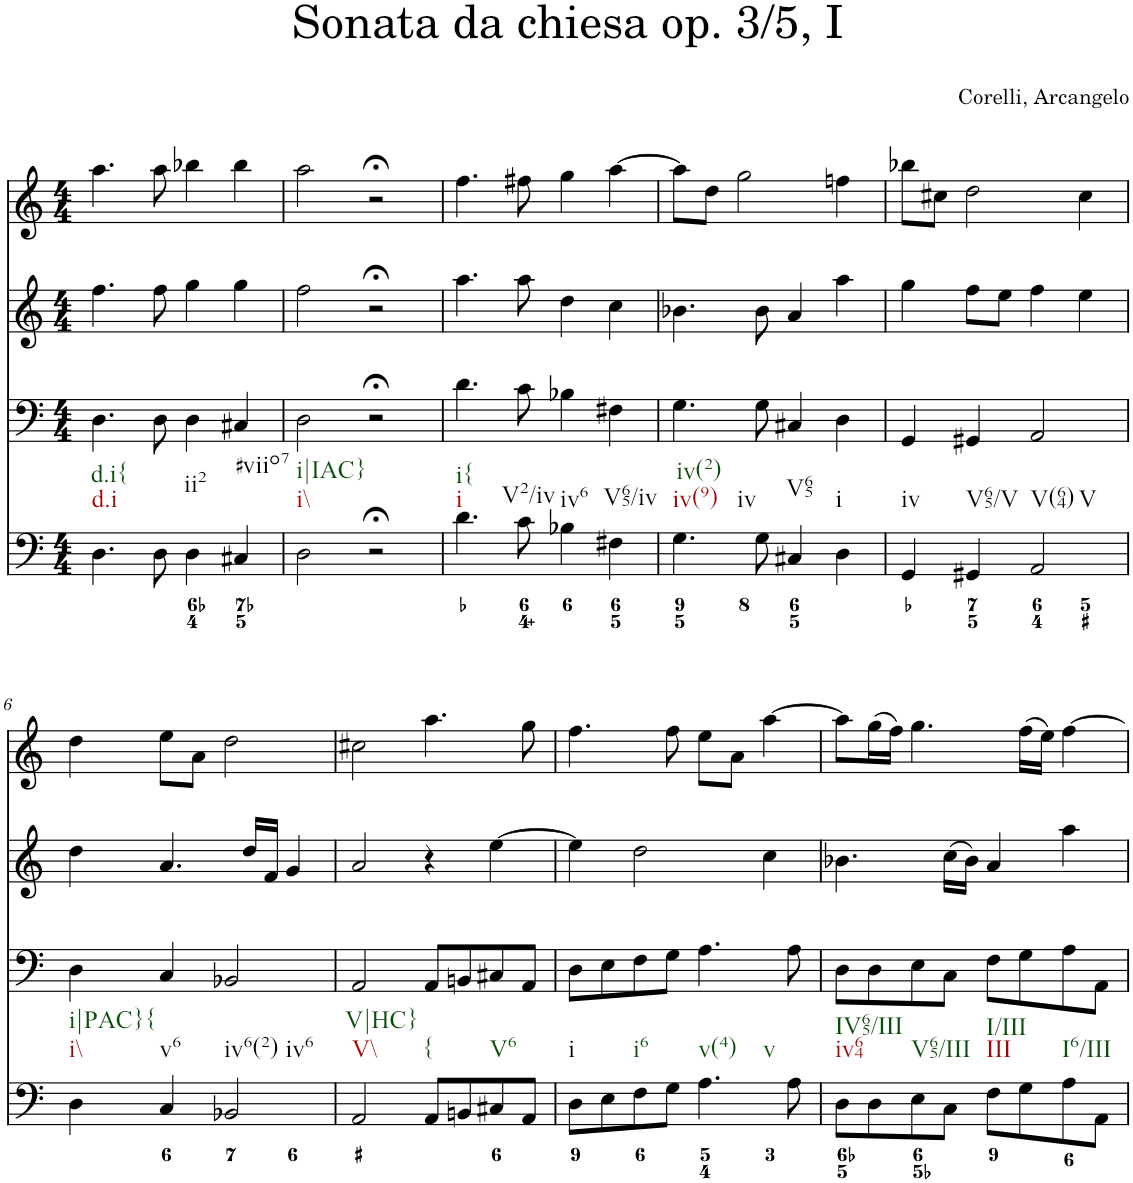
**kern	**kern	**kern	**kern
*part4	*part3	*part2	*part1
*staff4	*staff3	*staff2	*staff1
*I"Piano	*I"Piano	*I"Piano	*I"Piano
*I'Pno	*I'Pno	*I'Pno	*I'Pno
*clefF4	*clefF4	*clefG2	*clefG2
*k[]	*k[]	*k[]	*k[]
*M4/4	*M4/4	*M4/4	*M4/4
=1	=1	=1	=1
!LO:TX:b:t=d.i	!	!	!
!LO:TX:b:t=d.i{	!	!	!
4.D\	4.D\	4.ff\	4.aa\
8D\	8D\	8ff\	8aa\
!LO:TX:b:t=ii2	!	!	!
4D\	4D\	4gg\	4bb-X\
!LO:TX:b:t=#viio7	!	!	!
4C#X/	4C#X/	4gg\	4bb-\
=2	=2	=2	=2
!LO:TX:b:t=i\\	!	!	!
!LO:TX:b:t=i|IAC}	!	!	!
2D\	2D\	2ff\	2aa\
2r;<	2r;<	2r;<	2r;<
=3	=3	=3	=3
!LO:TX:b:t=i	!	!	!
!LO:TX:b:t=i{	!	!	!
4.d\	4.d\	4.aa\	4.ff\
!LO:TX:b:t=V2/iv	!	!	!
8c\	8c\	8aa\	8ff#X\
!LO:TX:b:t=iv6	!	!	!
4B-X\	4B-X\	4dd\	4gg\
!LO:TX:b:t=V65/iv	!	!	!
4F#X\	4F#X\	4cc\	[4aa\
=4	=4	=4	=4
!LO:TX:b:t=iv(9)	!	!	!
!LO:TX:b:t=iv(2)	!	!	!
!LO:TX:b:t=iv	!	!	!
4.G\	4.G\	4.b-X\	8aa\L]
.	.	.	8dd\J
.	.	.	2gg\
8G\	8G\	8b-\	.
!LO:TX:b:t=V65	!	!	!
4C#X/	4C#X/	4a/	.
!LO:TX:b:t=i	!	!	!
4D\	4D\	4aa\	4ffn\
=5	=5	=5	=5
!LO:TX:b:t=iv	!	!	!
4GG/	4GG/	4gg\	8bb-X\L
.	.	.	8cc#X\J
!LO:TX:b:t=V65/V	!	!	!
4GG#X/	4GG#X/	8ff\L	2dd\
.	.	8ee\J	.
!LO:TX:b:t=V(64)	!	!	!
!LO:TX:b:t=V	!	!	!
2AA/	2AA/	4ff\	.
.	.	4ee\	4cc#\
!!LO:LB:g=z
=6	=6	=6	=6
!LO:TX:b:t=i\\	!	!	!
!LO:TX:b:t=i|PAC}{	!	!	!
4D\	4D\	4dd\	4dd\
!LO:TX:b:t=v6	!	!	!
4C/	4C/	4.a/	8ee\L
.	.	.	8a\J
!LO:TX:b:t=iv6(2)	!	!	!
!LO:TX:b:t=iv6	!	!	!
2BB-X/	2BB-X/	.	2dd\
.	.	16dd/LL	.
.	.	16f/JJ	.
.	.	4g/	.
=7	=7	=7	=7
!LO:TX:b:t=V\\	!	!	!
!LO:TX:b:t=V|HC}	!	!	!
2AA/	2AA/	2a/	2cc#X\
!LO:TX:b:t={	!	!	!
8AA/L	8AA/L	4r	4.aa\
8BBn/	8BBn/	.	.
!LO:TX:b:t=V6	!	!	!
8C#X/	8C#X/	[4ee\	.
8AA/J	8AA/J	.	8gg\
=8	=8	=8	=8
!LO:TX:b:t=i	!	!	!
8D\L	8D\L	4ee\]	4.ff\
8E\	8E\	.	.
!LO:TX:b:t=i6	!	!	!
8F\	8F\	2dd\	.
8G\J	8G\J	.	8ff\
!LO:TX:b:t=v(4)	!	!	!
!LO:TX:b:t=v	!	!	!
4.A\	4.A\	.	8ee\L
.	.	.	8a\J
.	.	4cc\	[4aa\
8A\	8A\	.	.
=9	=9	=9	=9
!LO:TX:b:t=iv64	!	!	!
!LO:TX:b:t=IV65/III	!	!	!
8D\L	8D\L	4.b-X\	8aa\L]
8D\	8D\	.	(16gg\L
.	.	.	16ff\JJ)
!LO:TX:b:t=V65/III	!	!	!
8E\	8E\	.	4.gg\
8C\J	8C\J	(16cc\LL	.
.	.	16b-\JJ)	.
!LO:TX:b:t=III	!	!	!
!LO:TX:b:t=I/III	!	!	!
8F\L	8F\L	4a/	.
8G\	8G\	.	(16ff\LL
.	.	.	16ee\JJ)
!LO:TX:b:t=I6/III	!	!	!
8A\	8A\	4aa\	[4ff\
8AA\J	8AA\J	.	.
=	=	=	=
*-	*-	*-	*-
